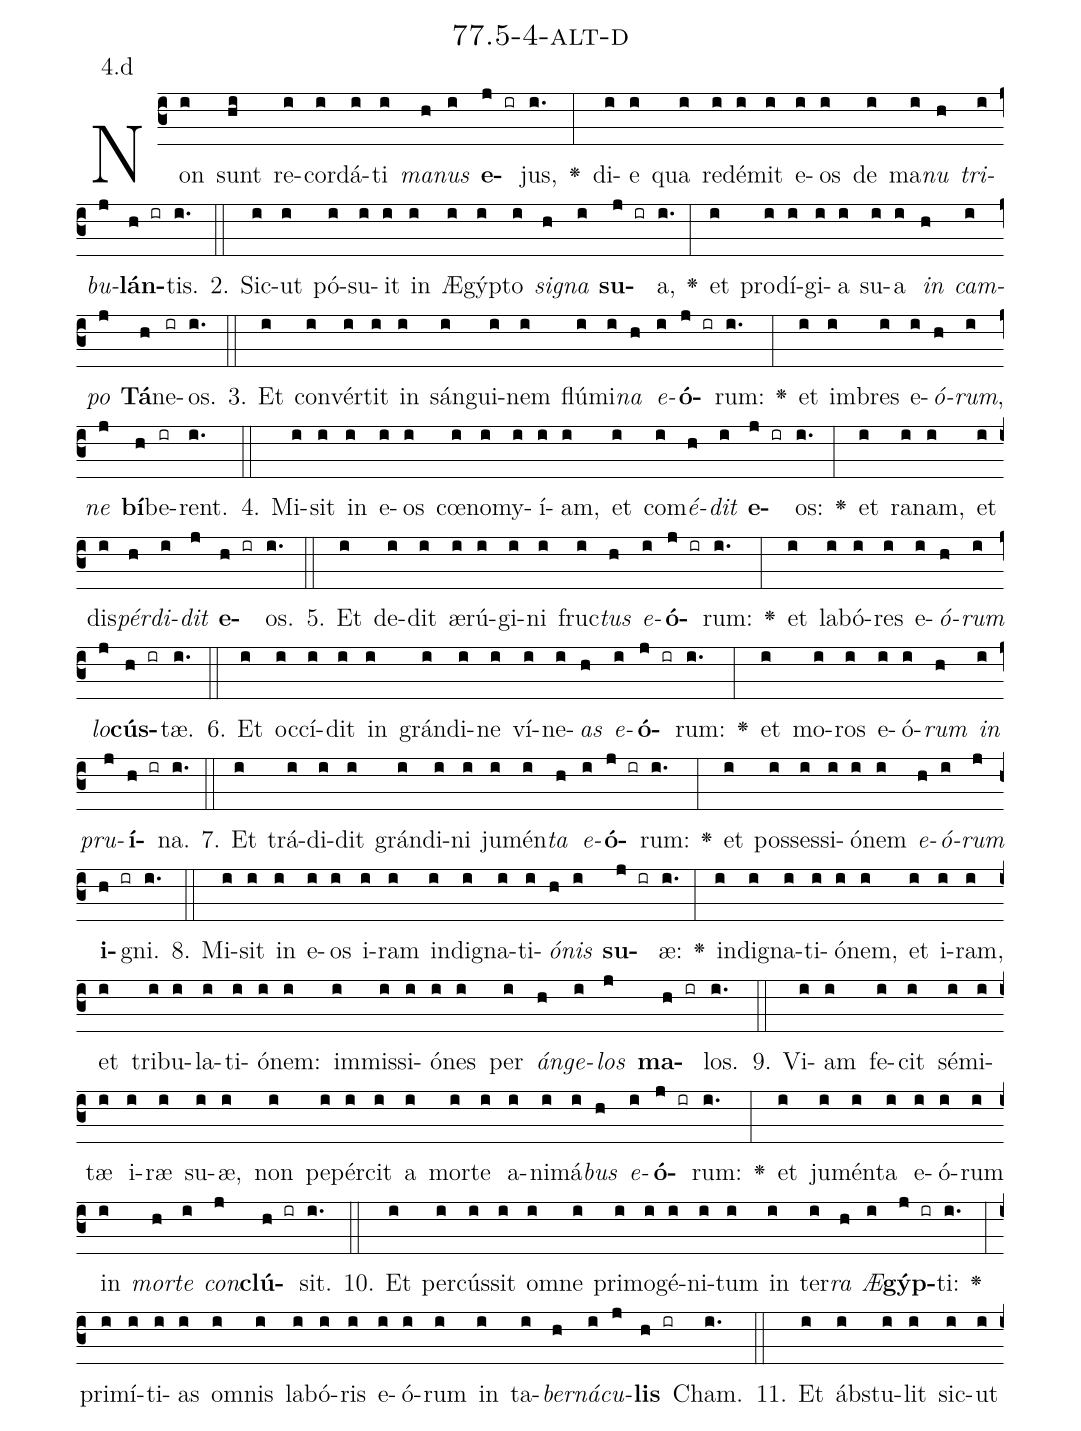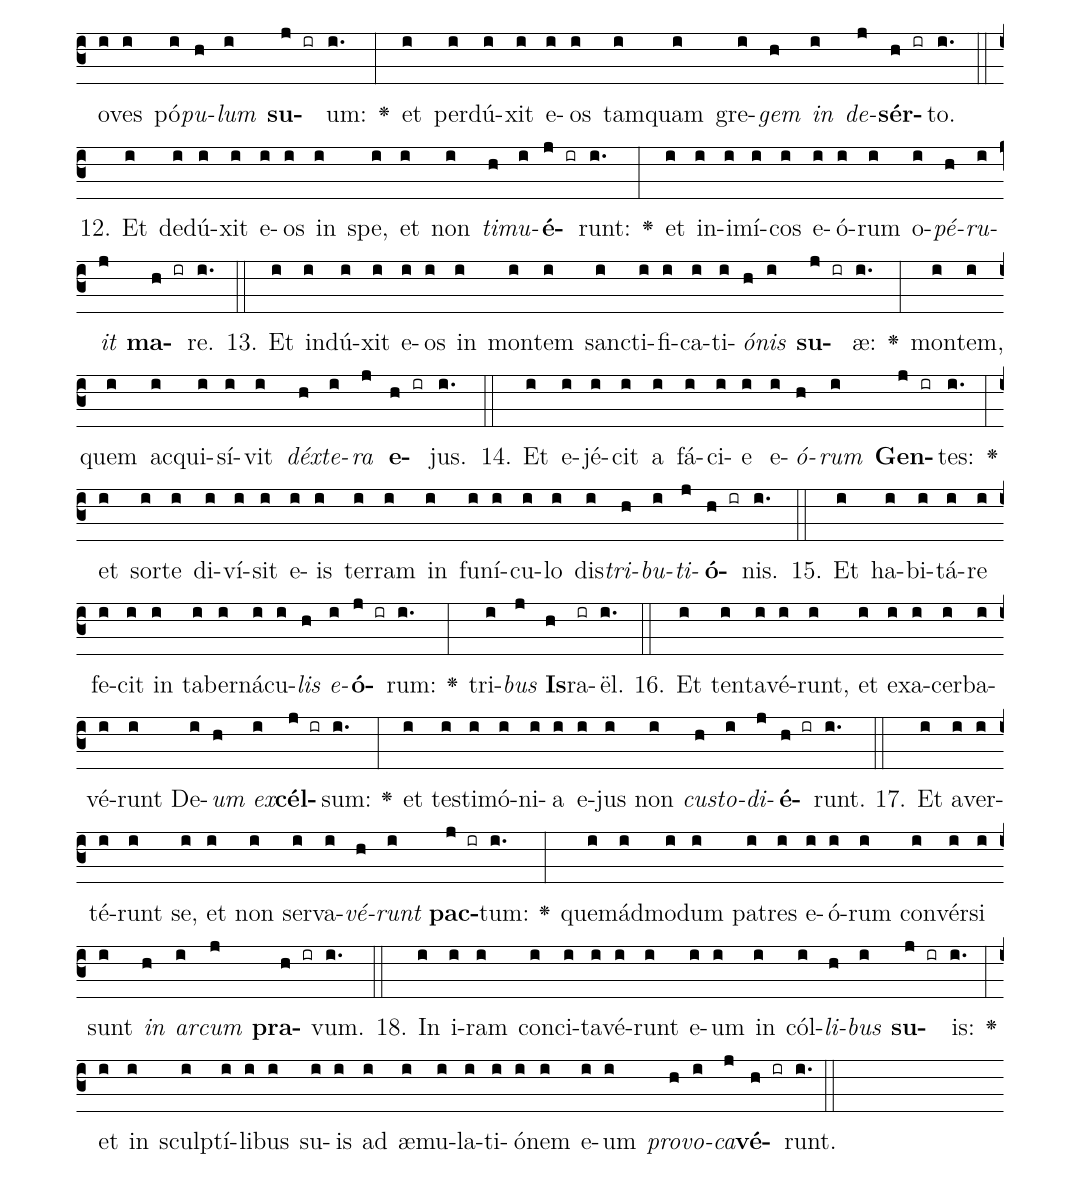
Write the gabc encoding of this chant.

name: 77.5-4-alt-d;
annotation: 4.d;
%%
(c3)Non(i) sunt(hi) re(i)cor(i)dá(i)ti(i) <i>ma</i>(h)<i>nus</i>(i) <b>e</b>(j ir)jus,(i.) <v>\greheightstar</v>(:) di(i)e(i) qua(i) red(i)é(i)mit(i) e(i)os(i) de(i) ma(i)<i>nu</i>(h) <i>tri</i>(i)<i>bu</i>(j)<b>lán</b>(h ir)tis.(i.) (::)
2. Sic(i)ut(i) pó(i)su(i)it(i) in(i) Æ(i)gýp(i)to(i) <i>si</i>(h)<i>gna</i>(i) <b>su</b>(j ir)a,(i.) <v>\greheightstar</v>(:) et(i) prod(i)í(i)gi(i)a(i) su(i)a(i) <i>in</i>(h) <i>cam</i>(i)<i>po</i>(j) <b>Tá</b>(h)ne(ir)os.(i.) (::)
3. Et(i) con(i)vér(i)tit(i) in(i) sán(i)gui(i)nem(i) flú(i)mi(i)<i>na</i>(h) <i>e</i>(i)<b>ó</b>(j ir)rum:(i.) <v>\greheightstar</v>(:) et(i) im(i)bres(i) e(i)<i>ó</i>(h)<i>rum</i>,(i) <i>ne</i>(j) <b>bí</b>(h)be(ir)rent.(i.) (::)
4. Mi(i)sit(i) in(i) e(i)os(i) cœ(i)no(i)my(i)í(i)am,(i) et(i) com(i)<i>é</i>(h)<i>dit</i>(i) <b>e</b>(j ir)os:(i.) <v>\greheightstar</v>(:) et(i) ra(i)nam,(i) et(i) dis(i)<i>pér</i>(h)<i>di</i>(i)<i>dit</i>(j) <b>e</b>(h ir)os.(i.) (::)
5. Et(i) de(i)dit(i) æ(i)rú(i)gi(i)ni(i) fruc(i)<i>tus</i>(h) <i>e</i>(i)<b>ó</b>(j ir)rum:(i.) <v>\greheightstar</v>(:) et(i) la(i)bó(i)res(i) e(i)<i>ó</i>(h)<i>rum</i>(i) <i>lo</i>(j)<b>cús</b>(h ir)tæ.(i.) (::)
6. Et(i) oc(i)cí(i)dit(i) in(i) grán(i)di(i)ne(i) ví(i)ne(i)<i>as</i>(h) <i>e</i>(i)<b>ó</b>(j ir)rum:(i.) <v>\greheightstar</v>(:) et(i) mo(i)ros(i) e(i)ó(i)<i>rum</i>(h) <i>in</i>(i) <i>pru</i>(j)<b>í</b>(h ir)na.(i.) (::)
7. Et(i) trá(i)di(i)dit(i) grán(i)di(i)ni(i) ju(i)mén(i)<i>ta</i>(h) <i>e</i>(i)<b>ó</b>(j ir)rum:(i.) <v>\greheightstar</v>(:) et(i) pos(i)ses(i)si(i)ó(i)nem(i) <i>e</i>(h)<i>ó</i>(i)<i>rum</i>(j) <b>i</b>(h ir)gni.(i.) (::)
8. Mi(i)sit(i) in(i) e(i)os(i) i(i)ram(i) in(i)di(i)gna(i)ti(i)<i>ó</i>(h)<i>nis</i>(i) <b>su</b>(j ir)æ:(i.) <v>\greheightstar</v>(:) in(i)di(i)gna(i)ti(i)ó(i)nem,(i) et(i) i(i)ram,(i) et(i) tri(i)bu(i)la(i)ti(i)ó(i)nem:(i) im(i)mis(i)si(i)ó(i)nes(i) per(i) <i>án</i>(h)<i>ge</i>(i)<i>los</i>(j) <b>ma</b>(h ir)los.(i.) (::)
9. Vi(i)am(i) fe(i)cit(i) sé(i)mi(i)tæ(i) i(i)ræ(i) su(i)æ,(i) non(i) pe(i)pér(i)cit(i) a(i) mor(i)te(i) a(i)ni(i)má(i)<i>bus</i>(h) <i>e</i>(i)<b>ó</b>(j ir)rum:(i.) <v>\greheightstar</v>(:) et(i) ju(i)mén(i)ta(i) e(i)ó(i)rum(i) in(i) <i>mor</i>(h)<i>te</i>(i) <i>con</i>(j)<b>clú</b>(h ir)sit.(i.) (::)
10. Et(i) per(i)cús(i)sit(i) om(i)ne(i) pri(i)mo(i)gé(i)ni(i)tum(i) in(i) ter(i)<i>ra</i>(h) <i>Æ</i>(i)<b>gýp</b>(j ir)ti:(i.) <v>\greheightstar</v>(:) pri(i)mí(i)ti(i)as(i) om(i)nis(i) la(i)bó(i)ris(i) e(i)ó(i)rum(i) in(i) ta(i)<i>ber</i>(h)<i>ná</i>(i)<i>cu</i>(j)<b>lis</b>(h ir) Cham.(i.) (::)
11. Et(i) ábs(i)tu(i)lit(i) sic(i)ut(i) o(i)ves(i) pó(i)<i>pu</i>(h)<i>lum</i>(i) <b>su</b>(j ir)um:(i.) <v>\greheightstar</v>(:) et(i) per(i)dú(i)xit(i) e(i)os(i) tam(i)quam(i) gre(i)<i>gem</i>(h) <i>in</i>(i) <i>de</i>(j)<b>sér</b>(h ir)to.(i.) (::)
12. Et(i) de(i)dú(i)xit(i) e(i)os(i) in(i) spe,(i) et(i) non(i) <i>ti</i>(h)<i>mu</i>(i)<b>é</b>(j ir)runt:(i.) <v>\greheightstar</v>(:) et(i) in(i)i(i)mí(i)cos(i) e(i)ó(i)rum(i) o(i)<i>pé</i>(h)<i>ru</i>(i)<i>it</i>(j) <b>ma</b>(h ir)re.(i.) (::)
13. Et(i) in(i)dú(i)xit(i) e(i)os(i) in(i) mon(i)tem(i) sanc(i)ti(i)fi(i)ca(i)ti(i)<i>ó</i>(h)<i>nis</i>(i) <b>su</b>(j ir)æ:(i.) <v>\greheightstar</v>(:) mon(i)tem,(i) quem(i) ac(i)qui(i)sí(i)vit(i) <i>déx</i>(h)<i>te</i>(i)<i>ra</i>(j) <b>e</b>(h ir)jus.(i.) (::)
14. Et(i) e(i)jé(i)cit(i) a(i) fá(i)ci(i)e(i) e(i)<i>ó</i>(h)<i>rum</i>(i) <b>Gen</b>(j ir)tes:(i.) <v>\greheightstar</v>(:) et(i) sor(i)te(i) di(i)ví(i)sit(i) e(i)is(i) ter(i)ram(i) in(i) fu(i)ní(i)cu(i)lo(i) dis(i)<i>tri</i>(h)<i>bu</i>(i)<i>ti</i>(j)<b>ó</b>(h ir)nis.(i.) (::)
15. Et(i) ha(i)bi(i)tá(i)re(i) fe(i)cit(i) in(i) ta(i)ber(i)ná(i)cu(i)<i>lis</i>(h) <i>e</i>(i)<b>ó</b>(j ir)rum:(i.) <v>\greheightstar</v>(:) tri(i)<i>bus</i>(j) <b>Is</b>(h)ra(ir)ël.(i.) (::)
16. Et(i) ten(i)ta(i)vé(i)runt,(i) et(i) ex(i)a(i)cer(i)ba(i)vé(i)runt(i) De(i)<i>um</i>(h) <i>ex</i>(i)<b>cél</b>(j ir)sum:(i.) <v>\greheightstar</v>(:) et(i) tes(i)ti(i)mó(i)ni(i)a(i) e(i)jus(i) non(i) <i>cus</i>(h)<i>to</i>(i)<i>di</i>(j)<b>é</b>(h ir)runt.(i.) (::)
17. Et(i) a(i)ver(i)té(i)runt(i) se,(i) et(i) non(i) ser(i)va(i)<i>vé</i>(h)<i>runt</i>(i) <b>pac</b>(j ir)tum:(i.) <v>\greheightstar</v>(:) quem(i)ád(i)mo(i)dum(i) pa(i)tres(i) e(i)ó(i)rum(i) con(i)vér(i)si(i) sunt(i) <i>in</i>(h) <i>ar</i>(i)<i>cum</i>(j) <b>pra</b>(h ir)vum.(i.) (::)
18. In(i) i(i)ram(i) con(i)ci(i)ta(i)vé(i)runt(i) e(i)um(i) in(i) cól(i)<i>li</i>(h)<i>bus</i>(i) <b>su</b>(j ir)is:(i.) <v>\greheightstar</v>(:) et(i) in(i) sculp(i)tí(i)li(i)bus(i) su(i)is(i) ad(i) æ(i)mu(i)la(i)ti(i)ó(i)nem(i) e(i)um(i) <i>pro</i>(h)<i>vo</i>(i)<i>ca</i>(j)<b>vé</b>(h ir)runt.(i.) (::)
